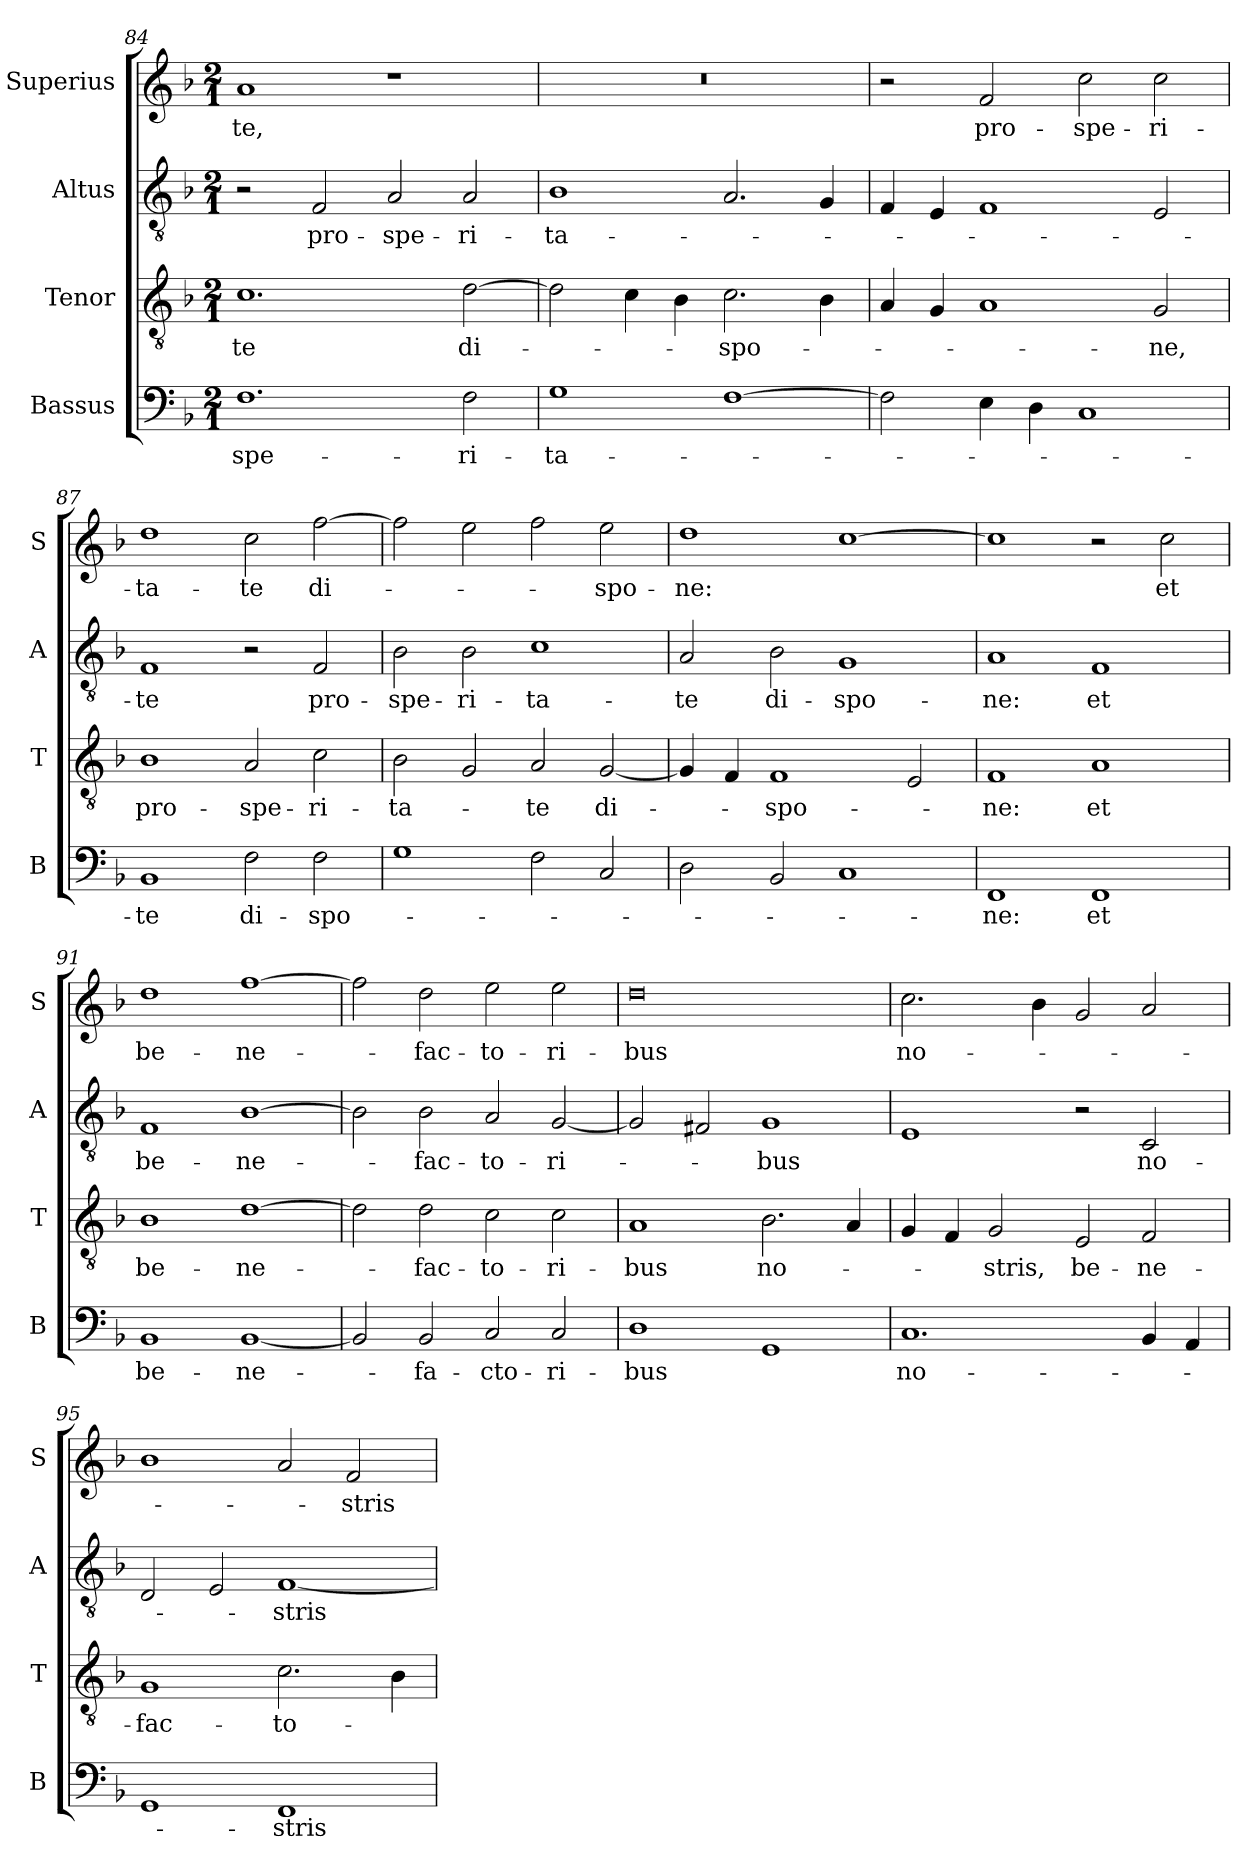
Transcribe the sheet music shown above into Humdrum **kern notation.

**kern	**text	**kern	**text	**kern	**text	**kern	**text
*part4	*part4	*part3	*part3	*part2	*part2	*part1	*part1
*staff4	*staff4	*staff3	*staff3	*staff2	*staff2	*staff1	*staff1
*I"Bassus	*	*I"Tenor	*	*I"Altus	*	*I"Superius	*
*I'B	*	*I'T	*	*I'A	*	*I'S	*
*clefF4	*	*clefGv2	*	*clefGv2	*	*clefG2	*
*k[b-]	*	*k[b-]	*	*k[b-]	*	*k[b-]	*
*F:	*	*F:	*	*F:	*	*F:	*
*M2/1	*	*M2/1	*	*M2/1	*	*M2/1	*
=84	=84	=84	=84	=84	=84	=84	=84
1.F	-spe-	1.c	-te	2r	.	1a	-te,
.	.	.	.	2F	pro-	.	.
.	.	.	.	2A	-spe-	1r	.
2F	-ri-	[2d	di-	2A	-ri-	.	.
=85	=85	=85	=85	=85	=85	=85	=85
1G	-ta-	2d]	.	1B-	-ta-	0r	.
.	.	4c	.	.	.	.	.
.	.	4B-	.	.	.	.	.
[1F	.	2.c	-spo-	2.A	.	.	.
.	.	4B-	.	4G	.	.	.
=86	=86	=86	=86	=86	=86	=86	=86
2F]	.	4A	.	4F	.	2r	.
.	.	4G	.	4E	.	.	.
4E	.	1A	.	1F	.	2f	pro-
4D	.	.	.	.	.	.	.
1C	.	.	.	.	.	2cc	-spe-
.	.	2G	-ne,	2E	.	2cc	-ri-
=87	=87	=87	=87	=87	=87	=87	=87
1BB-	-te	1B-	pro-	1F	-te	1dd	-ta-
2F	di-	2A	-spe-	2r	.	2cc	-te
2F	-spo-	2c	-ri-	2F	pro-	[2ff	di-
=88	=88	=88	=88	=88	=88	=88	=88
1G	.	2B-	-ta-	2B-	-spe-	2ff]	.
.	.	2G	.	2B-	-ri-	2ee	.
2F	.	2A	-te	1c	-ta-	2ff	.
2C	.	[2G	di-	.	.	2ee	-spo-
=89	=89	=89	=89	=89	=89	=89	=89
2D	.	4G]	.	2A	-te	1dd	-ne:
.	.	4F	.	.	.	.	.
2BB-	.	1F	-spo-	2B-	di-	.	.
1C	.	.	.	1G	-spo-	[1cc	.
.	.	2E	.	.	.	.	.
=90	=90	=90	=90	=90	=90	=90	=90
1FF	-ne:	1F	-ne:	1A	-ne:	1cc]	.
1FF	et	1A	et	1F	et	2r	.
.	.	.	.	.	.	2cc	et
=91	=91	=91	=91	=91	=91	=91	=91
1BB-	be-	1B-	be-	1F	be-	1dd	be-
[1BB-	-ne-	[1d	-ne-	[1B-	-ne-	[1ff	-ne-
=92	=92	=92	=92	=92	=92	=92	=92
2BB-]	.	2d]	.	2B-]	.	2ff]	.
2BB-	-fa-	2d	-fac-	2B-	-fac-	2dd	-fac-
2C	-cto-	2c	-to-	2A	-to-	2ee	-to-
2C	-ri-	2c	-ri-	[2G	-ri-	2ee	-ri-
=93	=93	=93	=93	=93	=93	=93	=93
1D	-bus	1A	-bus	2G]	.	0dd	-bus
.	.	.	.	2F#X	.	.	.
1GG	.	2.B-	no-	1G	-bus	.	.
.	.	4A	.	.	.	.	.
=94	=94	=94	=94	=94	=94	=94	=94
1.C	no-	4G	.	1E	.	2.cc	no-
.	.	4F	.	.	.	.	.
.	.	2G	-stris,	.	.	.	.
.	.	.	.	.	.	4b-	.
.	.	2E	be-	2r	.	2g	.
4BB-	.	2F	-ne-	2C	no-	2a	.
4AA	.	.	.	.	.	.	.
=95	=95	=95	=95	=95	=95	=95	=95
1GG	.	1G	-fac-	2D	.	1b-	.
.	.	.	.	2E	.	.	.
1FF	-stris	2.c	-to-	[1F	-stris	2a	.
.	.	.	.	.	.	2f	-stris
.	.	4B-	.	.	.	.	.
=	=	=	=	=	=	=	=
*-	*-	*-	*-	*-	*-	*-	*-
